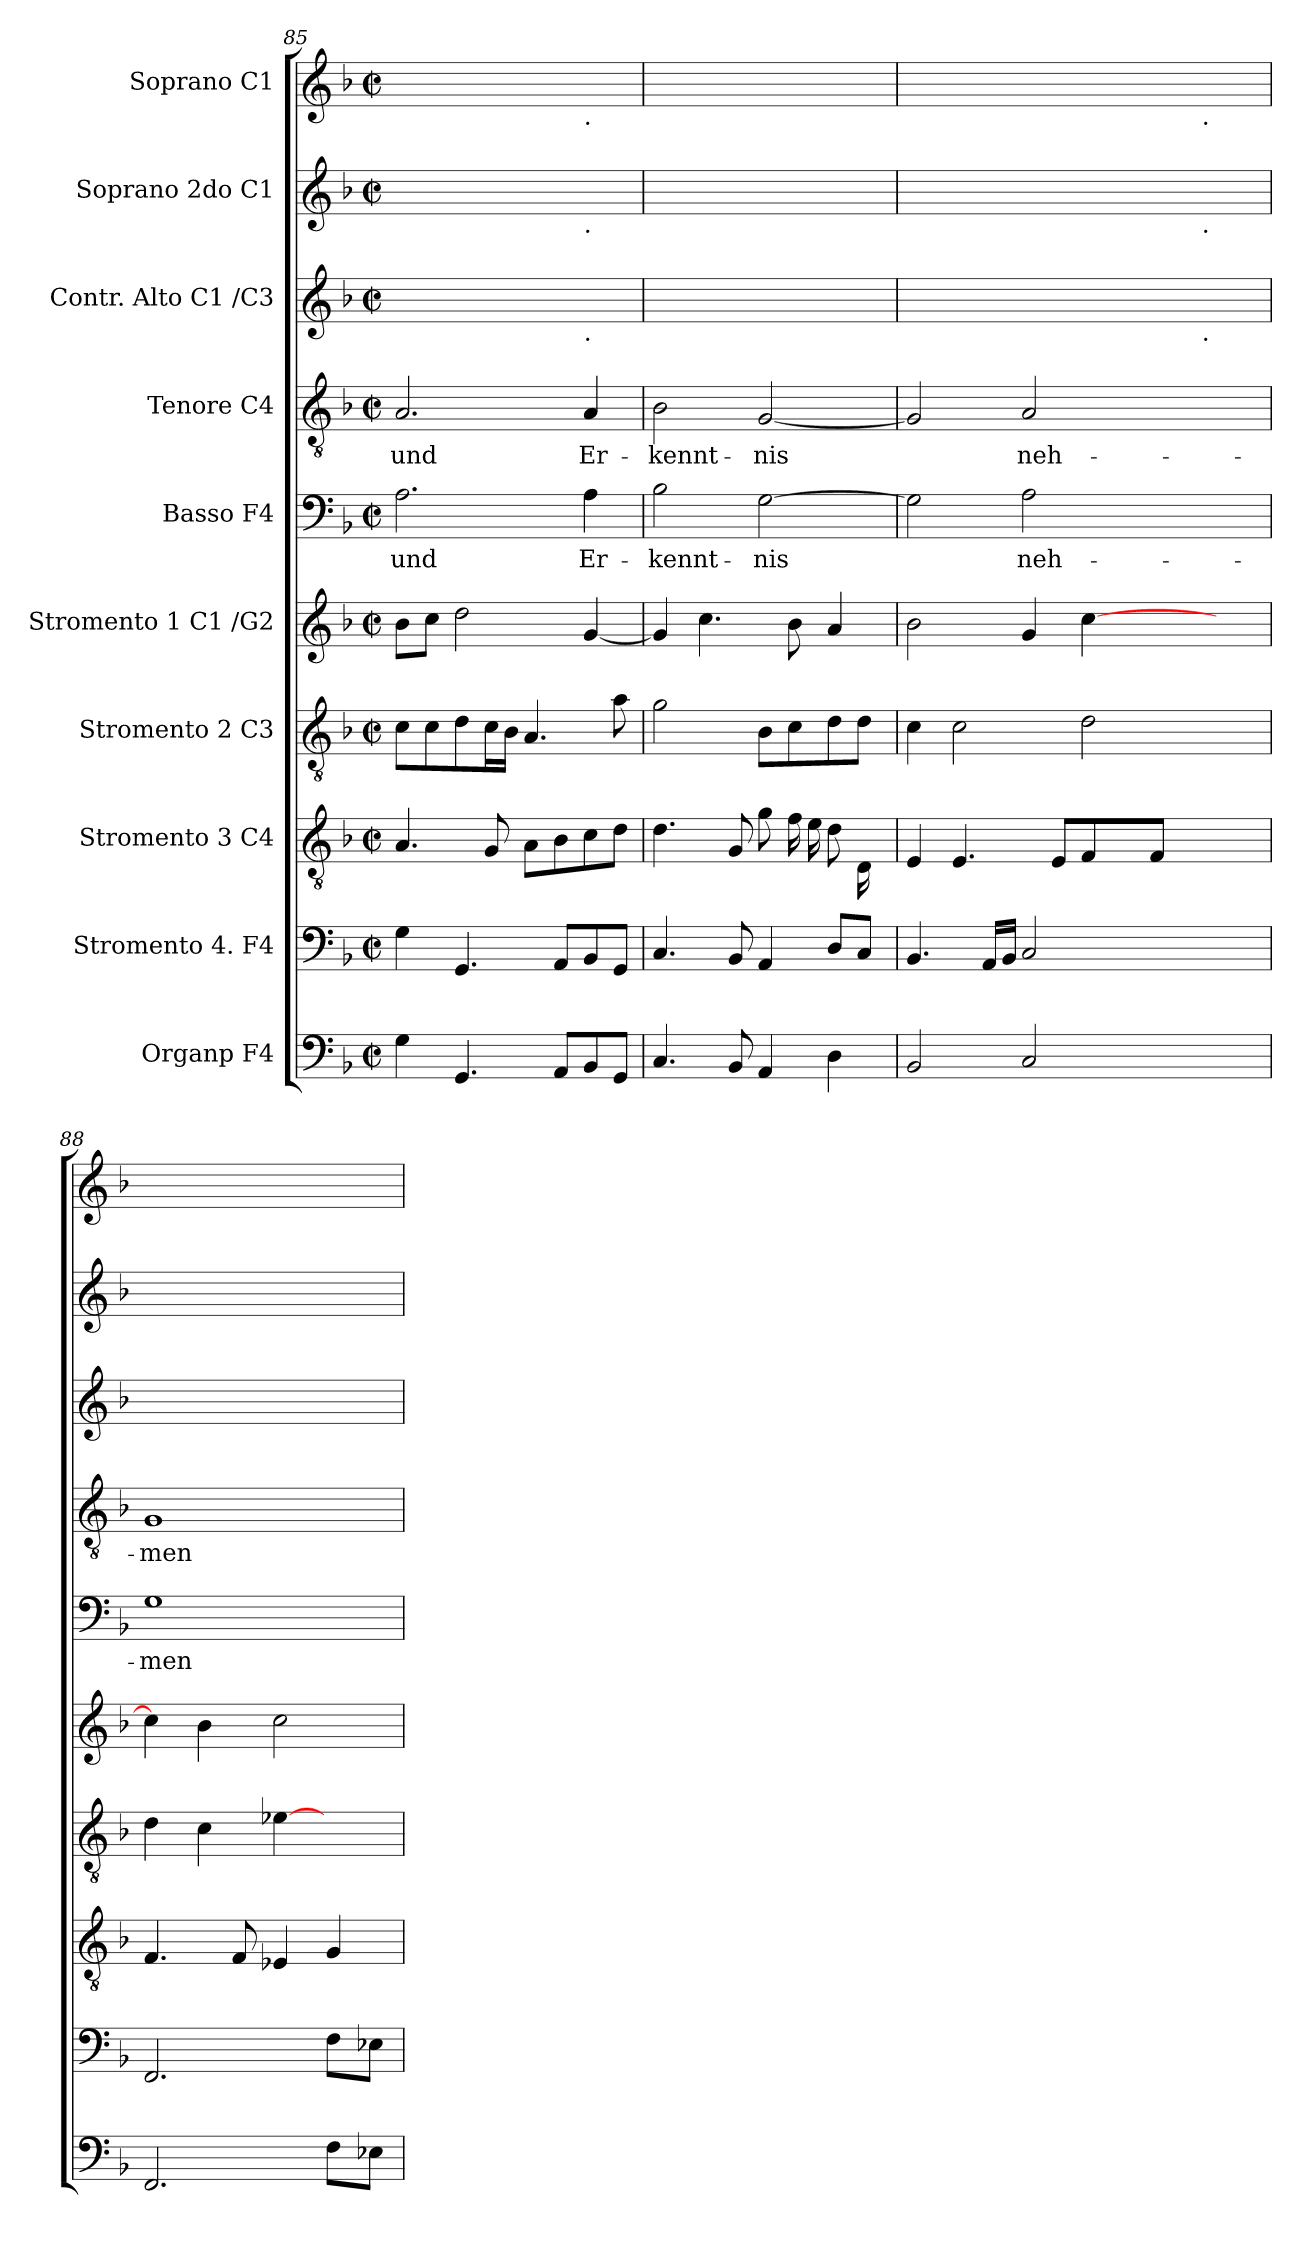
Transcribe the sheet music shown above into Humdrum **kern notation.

**kern	**kern	**kern	**kern	**kern	**kern	**text	**kern	**text	**kern	**kern	**kern
*part10	*part9	*part8	*part7	*part6	*part5	*part5	*part4	*part4	*part3	*part2	*part1
*staff10	*staff9	*staff8	*staff7	*staff6	*staff5	*staff5	*staff4	*staff4	*staff3	*staff2	*staff1
*I"Organp  F4	*I"Stromento 4.  F4	*I"Stromento 3  C4	*I"Stromento 2  C3	*I"Stromento 1  C1 /G2	*I"Basso  F4	*	*I"Tenore  C4	*	*I"Contr. Alto  C1 /C3	*I"Soprano 2do  C1	*I"Soprano  C1
!!LO:LB:g=z
*clefF4	*clefF4	*clefGv2	*clefGv2	*clefG2	*clefF4	*	*clefGv2	*	*clefG2	*clefG2	*clefG2
*k[b-]	*k[b-]	*k[b-]	*k[b-]	*k[b-]	*k[b-]	*	*k[b-]	*	*k[b-]	*k[b-]	*k[b-]
*F:	*F:	*F:	*F:	*F:	*F:	*	*F:	*	*F:	*F:	*F:
*M2/2	*M2/2	*M2/2	*M2/2	*M2/2	*M2/2	*	*M2/2	*	*M2/2	*M2/2	*M2/2
*met(c|)	*met(c|)	*met(c|)	*met(c|)	*met(c|)	*met(c|)	*	*met(c|)	*	*met(c|)	*met(c|)	*met(c|)
=85	=85	=85	=85	=85	=85	=85	=85	=85	=85	=85	=85
!	!	!	!	!	!	!LO:LY:b	!	!LO:LY:b	!	!	!
4G\	4G\	4.A/	8c\L	8b-\L	2.A\	und	2.A/	und	4ryy	4ryy	4ryy
.	.	.	8c\	8cc\J	.	.	.	.	.	.	.
4.GG/	4.GG/	.	8d\	2dd\	.	.	.	.	4ryy	4ryy	4ryy
.	.	8G/	16c\L	.	.	.	.	.	.	.	.
.	.	.	16B-\JJ	.	.	.	.	.	.	.	.
.	.	8A\L	4.A/	.	.	.	.	.	4ryy	4ryy	4ryy
8AA/L	8AA/L	8B-\	.	.	.	.	.	.	.	.	.
!	!	!	!	!	!	!	!	!	!	!	!LO:TX:b:t=.
!	!	!	!	!	!	!	!	!	!	!LO:TX:b:t=.	!
!	!	!	!	!	!	!	!	!	!LO:TX:b:t=.	!	!
!	!	!	!	!	!	!LO:LY:b	!	!LO:LY:b	!	!	!
8BB-/	8BB-/	8c\	.	[4g/	4A\	Er-	4A/	Er-	4ryy	4ryy	4ryy
8GG/J	8GG/J	8d\J	8a\	.	.	.	.	.	.	.	.
=86	=86	=86	=86	=86	=86	=86	=86	=86	=86	=86	=86
!	!	!	!	!	!	!LO:LY:b	!	!LO:LY:b	!	!	!
4.C/	4.C/	4.d\	2g\	4g/]	2B-\	-kennt-	2B-\	-kennt-	4ryy	4ryy	4ryy
.	.	.	.	4.cc\	.	.	.	.	4ryy	4ryy	4ryy
8BB-/	8BB-/	8G/	.	.	.	.	.	.	.	.	.
!	!	!	!	!	!	!LO:LY:b	!	!LO:LY:b	!	!	!
4AA/	4AA/	8g\L	8B-\L	.	[2G\	-nis	[2G/	-nis	4ryy	4ryy	4ryy
.	.	16f\L	8c\	8b-\	.	.	.	.	.	.	.
.	.	16e\	.	.	.	.	.	.	.	.	.
4D\	8D/L	8d\	8d\	4a/	.	.	.	.	4ryy	4ryy	4ryy
.	8C/J	16D\J	8d\J	.	.	.	.	.	.	.	.
.	.	16ryy	.	.	.	.	.	.	.	.	.
=87	=87	=87	=87	=87	=87	=87	=87	=87	=87	=87	=87
2BB-/	4.BB-/	4E/	4c\	2b-\	2G\]	.	2G/]	.	4ryy	4ryy	4ryy
.	.	4.E/	2c\	.	.	.	.	.	4ryy	4ryy	4ryy
.	16AA/LL	.	.	.	.	.	.	.	.	.	.
.	16BB-/JJ	.	.	.	.	.	.	.	.	.	.
!	!	!	!	!	!	!LO:LY:b	!	!LO:LY:b	!	!	!
2C/	2C/	.	.	4g/	2A\	neh-	2A/	neh-	4ryy	4ryy	4ryy
.	.	8E/L	.	.	.	.	.	.	.	.	.
.	.	8F/	2d\	[4cc\	.	.	.	.	64ryy	64ryy	64ryy
.	.	.	.	.	.	.	.	.	64ryy	64ryy	64ryy
.	.	.	.	.	.	.	.	.	64ryy	64ryy	64ryy
.	.	.	.	.	.	.	.	.	64ryy	64ryy	64ryy
.	.	.	.	.	.	.	.	.	64ryy	64ryy	64ryy
.	.	.	.	.	.	.	.	.	64ryy	64ryy	64ryy
.	.	.	.	.	.	.	.	.	64ryy	64ryy	64ryy
.	.	.	.	.	.	.	.	.	64ryy	64ryy	64ryy
.	.	8F/J	.	.	.	.	.	.	64ryy	64ryy	64ryy
.	.	.	.	.	.	.	.	.	64ryy	64ryy	64ryy
.	.	.	.	.	.	.	.	.	64ryy	64ryy	64ryy
.	.	.	.	.	.	.	.	.	64ryy	64ryy	64ryy
.	.	.	.	.	.	.	.	.	64ryy	64ryy	64ryy
.	.	.	.	.	.	.	.	.	64ryy	64ryy	64ryy
!	!	!	!	!	!	!	!	!	!	!	!LO:TX:b:t=.
!	!	!	!	!	!	!	!	!	!	!LO:TX:b:t=.	!
!	!	!	!	!	!	!	!	!	!LO:TX:b:t=.	!	!
.	.	.	.	.	.	.	.	.	64ryy	64ryy	64ryy
.	.	.	.	.	.	.	.	.	4ryy	4ryy	4ryy
4ryy	4ryy	4ryy	.	4ryy	4ryy	.	4ryy	.	.	.	.
.	.	.	.	.	.	.	.	.	64ryy	64ryy	64ryy
!!LO:LB:g=z
=88	=88	=88	=88	=88	=88	=88	=88	=88	=88	=88	=88
!	!	!	!	!	!	!LO:LY:b	!	!LO:LY:b	!	!	!
2.FF/	2.FF/	4.F/	4d\	4cc\]	1G	-men	1G	-men	4ryy	4ryy	4ryy
.	.	.	4c\	4b-\	.	.	.	.	4ryy	4ryy	4ryy
.	.	8F/	.	.	.	.	.	.	.	.	.
.	.	4E-X/	[4e-X\	2cc\	.	.	.	.	4ryy	4ryy	4ryy
8F\L	8F\L	4G/	4ryy	.	.	.	.	.	64ryy	64ryy	64ryy
.	.	.	.	.	.	.	.	.	8...ryy	8...ryy	8...ryy
8E-X\J	8E-X\J	.	.	.	.	.	.	.	.	.	.
=	=	=	=	=	=	=	=	=	=	=	=
*-	*-	*-	*-	*-	*-	*-	*-	*-	*-	*-	*-
